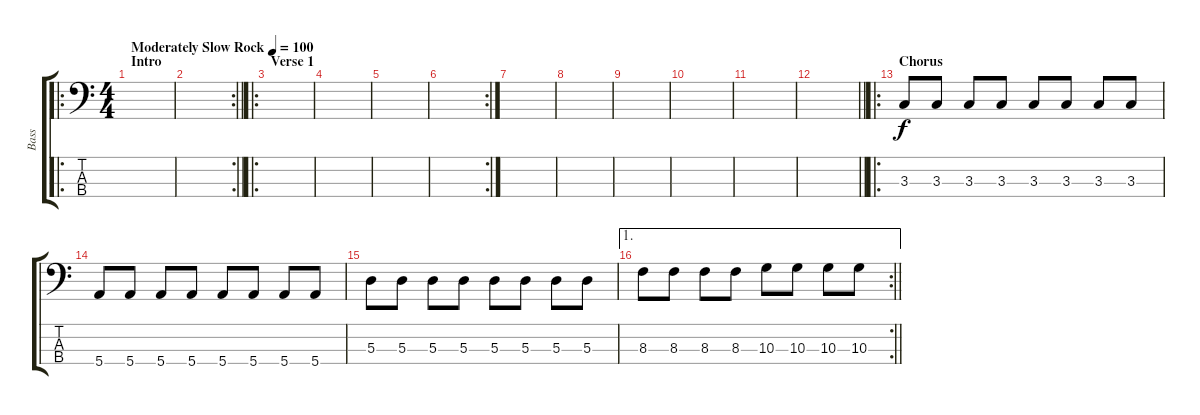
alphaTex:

\track ("Bass" "Bass") {instrument electricbasspick}
\staff {score tabs}
\tuning (G2 D2 A1 E1) {hide}
\ro
\ts (4 4)
\section ("" "Intro")
\tempo (100 "Moderately Slow Rock")
\clef f4
\ks c
|
\rc 2
\barLineRight lightlight
|
\ro
\section ("" "Verse 1")
|
|
|
\rc 2
|
|
|
|
|
|
\barLineRight lightlight
|
\ro
\section ("" "Chorus")
3.3.8 3.3.8 3.3.8 3.3.8 3.3.8 3.3.8 3.3.8 3.3.8 |
5.4.8 5.4.8 5.4.8 5.4.8 5.4.8 5.4.8 5.4.8 5.4.8 |
5.3.8 5.3.8 5.3.8 5.3.8 5.3.8 5.3.8 5.3.8 5.3.8 |
\ae 1
\rc 2
\barLineRight lightlight
8.3.8 8.3.8 8.3.8 8.3.8 10.3.8 10.3.8 10.3.8 10.3.8
